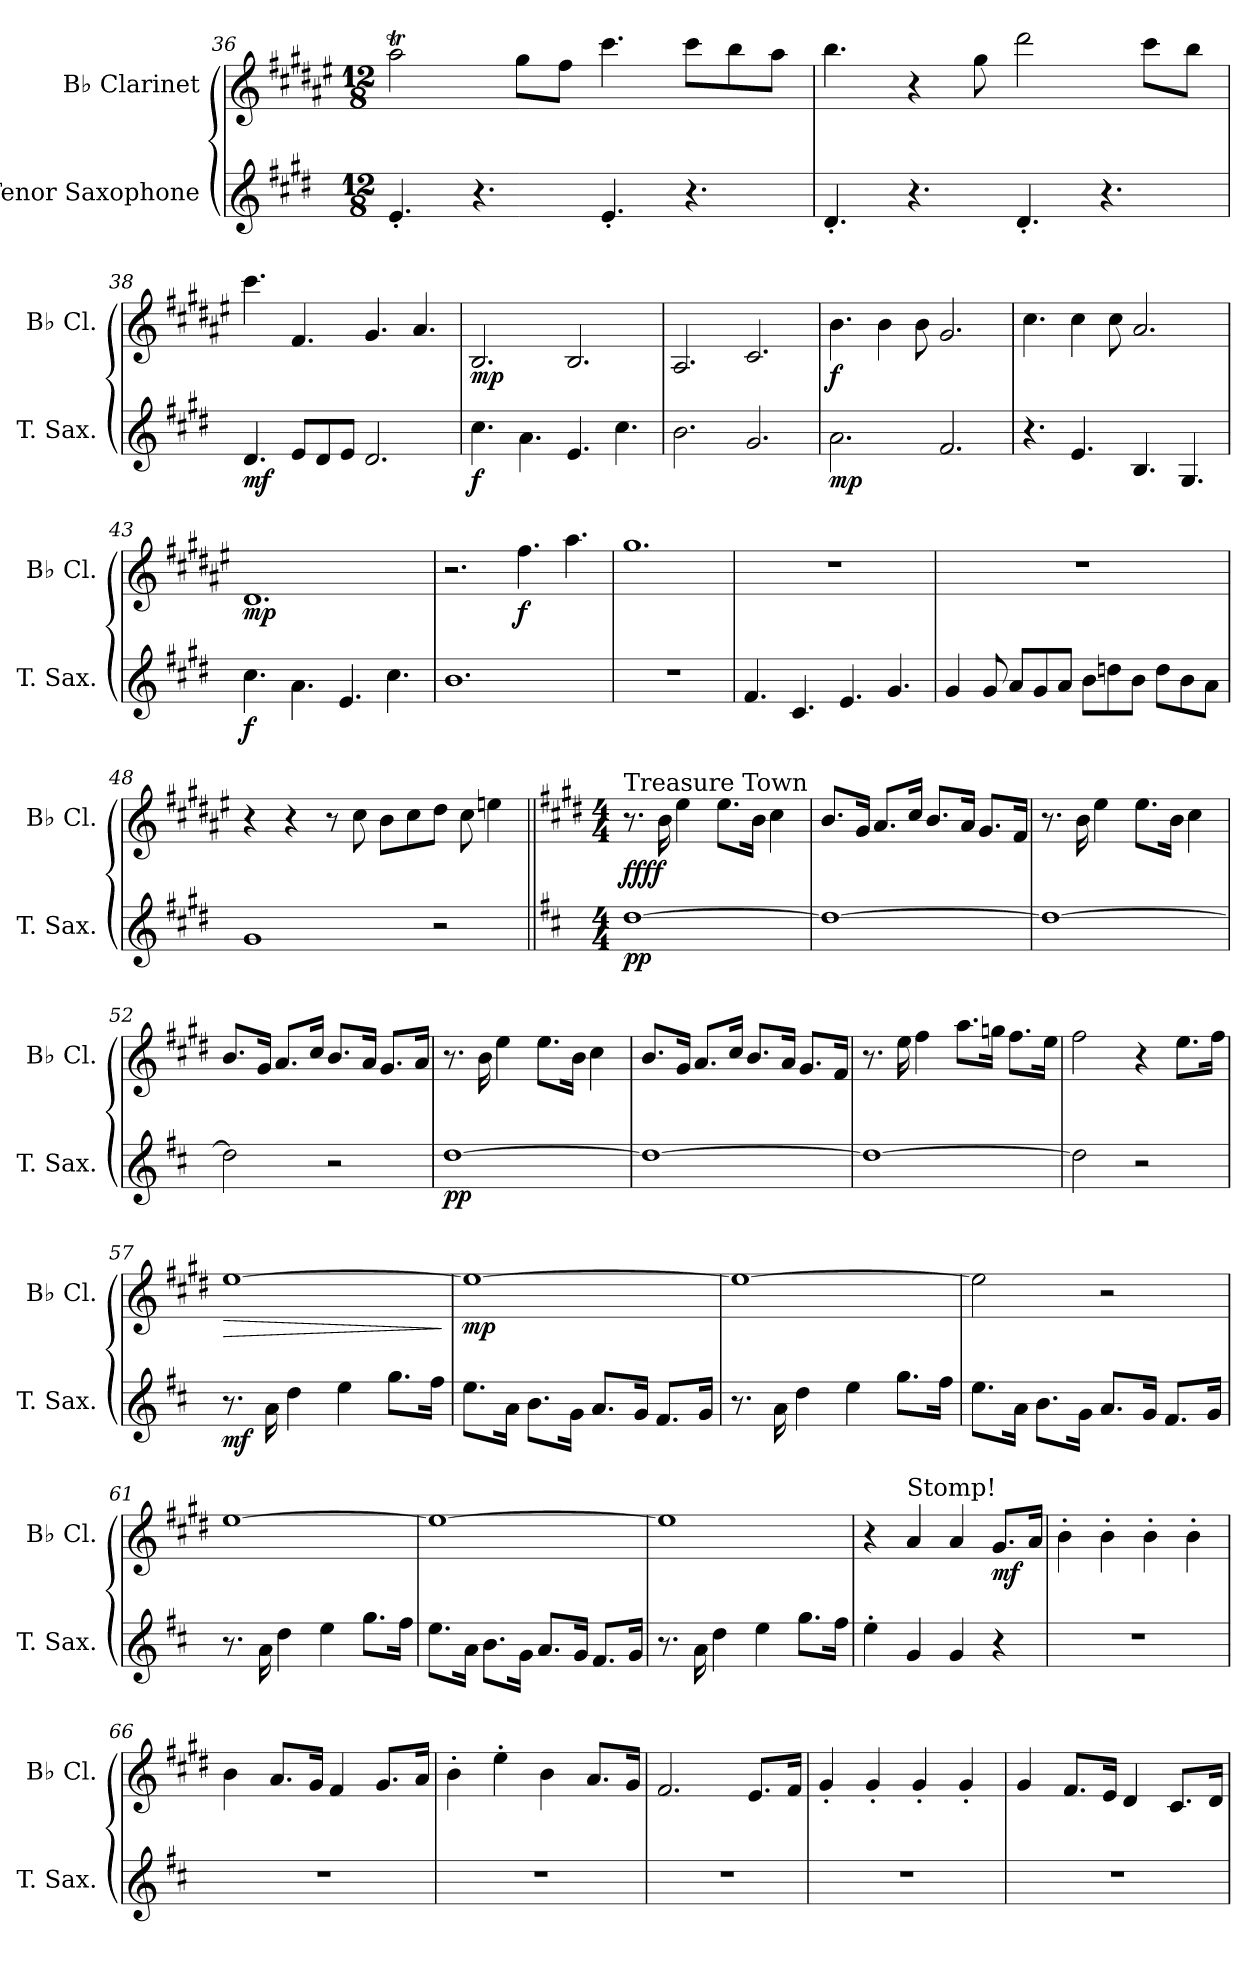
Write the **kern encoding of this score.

**kern	**dynam	**kern	**dynam
*part2	*part2	*part1	*part1
*staff2	*staff2	*staff1	*staff1
*I"Tenor Saxophone	*	*I"B♭ Clarinet	*
*I'T. Sax.	*	*I'B♭ Cl.	*
*clefG2	*	*clefG2	*
*ITrd8c14	*	*ITrd1c2	*
*k[f#c#g#d#]	*	*k[f#c#g#d#]	*
*M12/8	*	*M12/8	*
=36	=36	=36	=36
4.E'/	.	2gg#t\	.
4.r	.	.	.
.	.	8ff#\L	.
.	.	8ee\J	.
4.E'/	.	4.bb\	.
4.r	.	8bb\L	.
.	.	8aa\	.
.	.	8gg#\J	.
=37	=37	=37	=37
4.D#'/	.	4.aa\	.
4.r	.	4r	.
.	.	8ff#\	.
4.D#'/	.	2ccc#\	.
4.r	.	.	.
.	.	8bb\L	.
.	.	8aa\J	.
=38	=38	=38	=38
!	!LO:DY:b	!	!
4.D#/	mf	4.bb\	.
8E/L	.	4.e/	.
8D#/	.	.	.
8E/J	.	.	.
2.D#/	.	4.f#/	.
.	.	4.g#/	.
!!LO:LB:g=z
=39	=39	=39	=39
!	!LO:DY:b	!	!LO:DY:b
4.c#\	f	2.A/	mp
4.A\	.	.	.
4.E/	.	2.A/	.
4.c#\	.	.	.
=40	=40	=40	=40
2.B\	.	2.G#/	.
2.G#/	.	2.B/	.
=41	=41	=41	=41
!	!LO:DY:b	!	!LO:DY:b
2.A\	mp	4.a\	f
.	.	4a\	.
.	.	8a\	.
2.F#/	.	2.f#/	.
=42	=42	=42	=42
4.r	.	4.b\	.
4.E/	.	4b\	.
.	.	8b\	.
4.BB/	.	2.g#/	.
4.GG#/	.	.	.
=43	=43	=43	=43
!	!LO:DY:b	!	!LO:DY:b
4.c#\	f	1.c#	mp
4.A\	.	.	.
4.E/	.	.	.
4.c#\	.	.	.
=44	=44	=44	=44
1.B	.	2.r	.
!	!	!	!LO:DY:b
.	.	4.ee\	f
.	.	4.gg#\	.
=45	=45	=45	=45
1.r	.	1.ff#	.
!!LO:LB:g=z
=46	=46	=46	=46
4.F#/	.	1.r	.
4.C#/	.	.	.
4.E/	.	.	.
4.G#/	.	.	.
=47	=47	=47	=47
4G#/	.	1.r	.
8G#/	.	.	.
8A/L	.	.	.
8G#/	.	.	.
8A/J	.	.	.
8B\L	.	.	.
8dn\	.	.	.
8B\J	.	.	.
8d\L	.	.	.
8B\	.	.	.
8A\J	.	.	.
=48	=48	=48	=48
1G#	.	4r	.
.	.	4r	.
.	.	8r	.
.	.	8b\	.
.	.	8a\L	.
.	.	8b\	.
2r	.	8cc#\J	.
.	.	8b\	.
.	.	4ddn\	.
!!LO:PB:g=z
=49||	=49||	=49||	=49||
*k[f#c#]	*	*k[f#c#]	*
*M4/4	*	*M4/4	*
*	*	*MM165	*
!	!	!LO:TX:a:t=Treasure Town	!
!	!LO:DY:b	!	!
!	!LO:DY:n=1:b	!	!LO:DY:b
!	!	!	!LO:DY:n=1:b
!	!	!	!LO:DY:n=2:b
!	!	!	!LO:DY:n=3:b
[1d	p p	8.r	f f f f
.	.	16a\	.
.	.	4dd\	.
.	.	8.dd\L	.
.	.	16a\Jk	.
.	.	4b\	.
=50	=50	=50	=50
1d_	.	8.a/L	.
.	.	16f#/Jk	.
.	.	8.g/L	.
.	.	16b/Jk	.
.	.	8.a/L	.
.	.	16g/Jk	.
.	.	8.f#/L	.
.	.	16e/Jk	.
=51	=51	=51	=51
1d_	.	8.r	.
.	.	16a\	.
.	.	4dd\	.
.	.	8.dd\L	.
.	.	16a\Jk	.
.	.	4b\	.
=52	=52	=52	=52
2d\]	.	8.a/L	.
.	.	16f#/Jk	.
.	.	8.g/L	.
.	.	16b/Jk	.
2r	.	8.a/L	.
.	.	16g/Jk	.
.	.	8.f#/L	.
.	.	16g/Jk	.
!!LO:LB:g=z
=53	=53	=53	=53
!	!LO:DY:b	!	!
!	!LO:DY:n=1:b	!	!
[1d	p p	8.r	.
.	.	16a\	.
.	.	4dd\	.
.	.	8.dd\L	.
.	.	16a\Jk	.
.	.	4b\	.
=54	=54	=54	=54
1d_	.	8.a/L	.
.	.	16f#/Jk	.
.	.	8.g/L	.
.	.	16b/Jk	.
.	.	8.a/L	.
.	.	16g/Jk	.
.	.	8.f#/L	.
.	.	16e/Jk	.
=55	=55	=55	=55
1d_	.	8.r	.
.	.	16dd\	.
.	.	4ee\	.
.	.	8.gg\L	.
.	.	16ffn\Jk	.
.	.	8.ee\L	.
.	.	16dd\Jk	.
=56	=56	=56	=56
2d\]	.	2ee\	.
2r	.	4r	.
.	.	8.dd\L	.
.	.	16ee\Jk	.
=57	=57	=57	=57
!	!LO:DY:b	!	!LO:HP:b
8.r	mf	[1dd	>
16A\	.	.	.
4d\	.	.	.
4e\	.	.	.
8.g\L	.	.	.
16f#\Jk	.	.	.
.	.	.	]
!!LO:LB:g=z
=58	=58	=58	=58
!	!	!	!LO:DY:b
8.e\L	.	1dd_	mp
16A\Jk	.	.	.
8.B\L	.	.	.
16G\Jk	.	.	.
8.A/L	.	.	.
16G/Jk	.	.	.
8.F#/L	.	.	.
16G/Jk	.	.	.
=59	=59	=59	=59
8.r	.	1dd_	.
16A\	.	.	.
4d\	.	.	.
4e\	.	.	.
8.g\L	.	.	.
16f#\Jk	.	.	.
=60	=60	=60	=60
8.e\L	.	2dd\]	.
16A\Jk	.	.	.
8.B\L	.	.	.
16G\Jk	.	.	.
8.A/L	.	2r	.
16G/Jk	.	.	.
8.F#/L	.	.	.
16G/Jk	.	.	.
=61	=61	=61	=61
8.r	.	[1dd	.
16A\	.	.	.
4d\	.	.	.
4e\	.	.	.
8.g\L	.	.	.
16f#\Jk	.	.	.
!!LO:LB:g=z
=62	=62	=62	=62
8.e\L	.	1dd_	.
16A\Jk	.	.	.
8.B\L	.	.	.
16G\Jk	.	.	.
8.A/L	.	.	.
16G/Jk	.	.	.
8.F#/L	.	.	.
16G/Jk	.	.	.
=63	=63	=63	=63
8.r	.	1dd]	.
16A\	.	.	.
4d\	.	.	.
4e\	.	.	.
8.g\L	.	.	.
16f#\Jk	.	.	.
=64	=64	=64	=64
4e'\	.	4r	.
!	!	!LO:TX:a:t=Stomp!	!
4G/	.	4g/	.
4G/	.	4g/	.
!	!	!	!LO:DY:b
4r	.	8.f#/L	mf
.	.	16g/Jk	.
=65	=65	=65	=65
1r	.	4a'\	.
.	.	4a'\	.
.	.	4a'\	.
.	.	4a'\	.
=66	=66	=66	=66
1r	.	4a\	.
.	.	8.g/L	.
.	.	16f#/Jk	.
.	.	4e/	.
.	.	8.f#/L	.
.	.	16g/Jk	.
!!LO:LB:g=z
=67	=67	=67	=67
1r	.	4a'\	.
.	.	4dd'\	.
.	.	4a\	.
.	.	8.g/L	.
.	.	16f#/Jk	.
=68	=68	=68	=68
1r	.	2.e/	.
.	.	8.d/L	.
.	.	16e/Jk	.
=69	=69	=69	=69
1r	.	4f#'/	.
.	.	4f#'/	.
.	.	4f#'/	.
.	.	4f#'/	.
=70	=70	=70	=70
1r	.	4f#/	.
.	.	8.e/L	.
.	.	16d/Jk	.
.	.	4c#/	.
.	.	8.B/L	.
.	.	16c#/Jk	.
=	=	=	=
*-	*-	*-	*-
